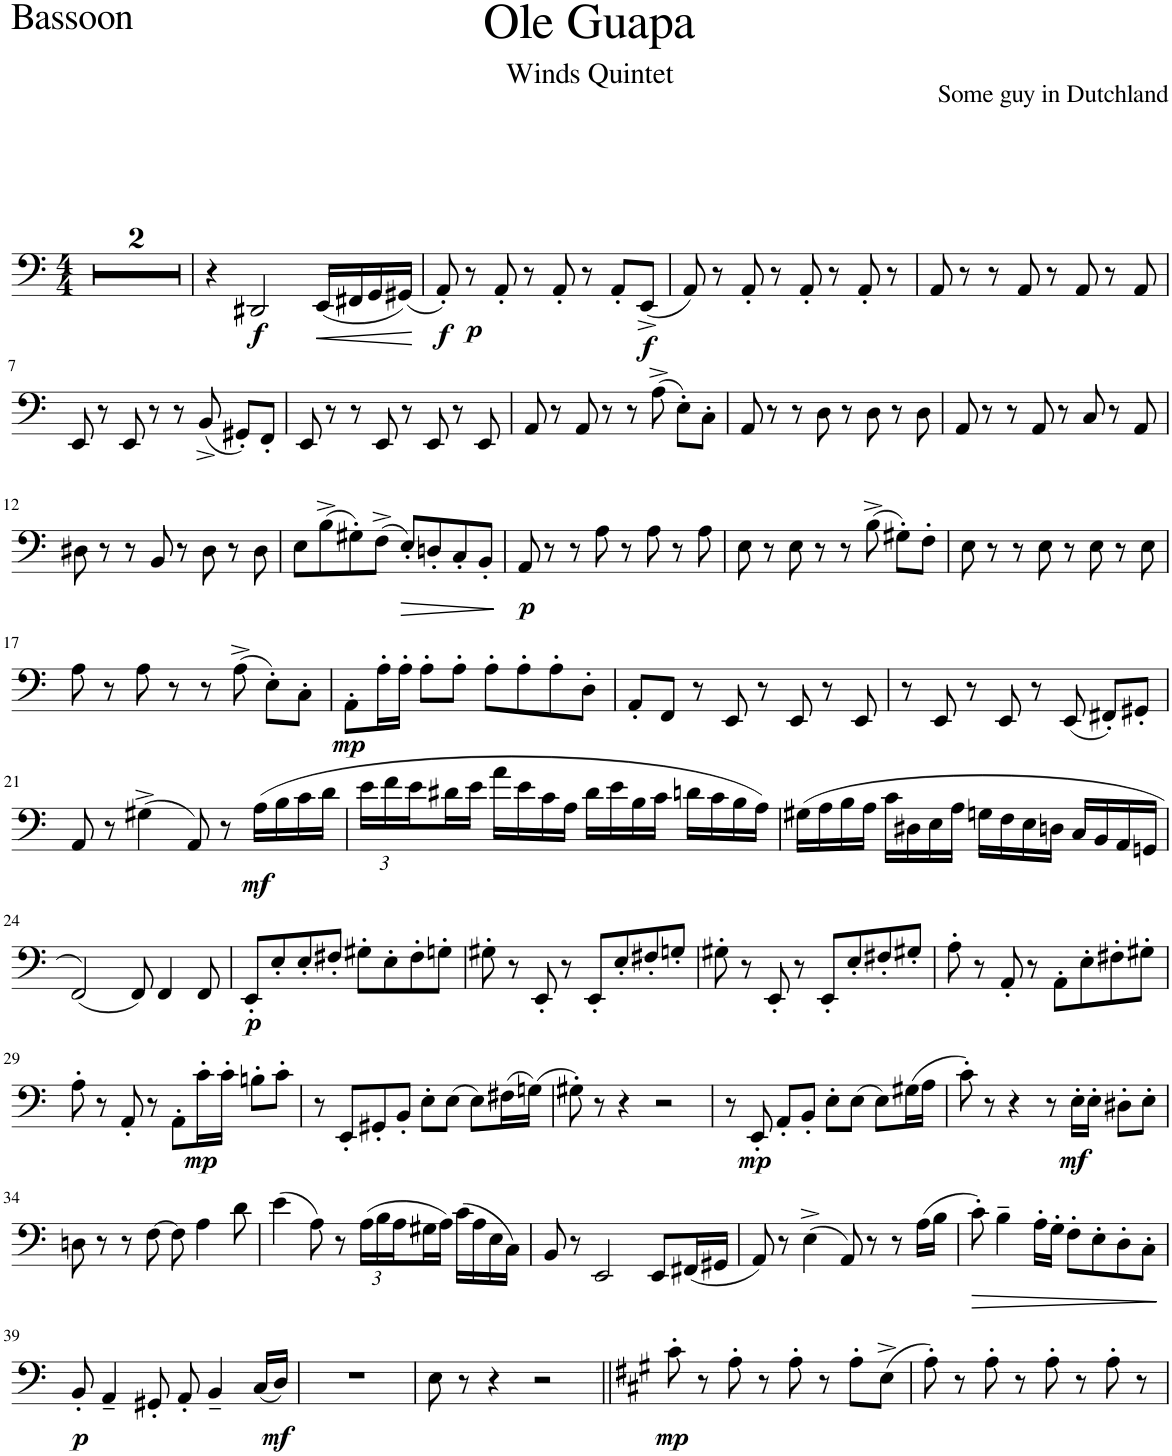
**kern	**dynam
*part1	*part1
*staff1	*staff1
*I"Bassoon	*
*I'Bsn	*
*clefF4	*
*k[]	*
*M4/4	*
=1	=1
1r	.
=2	=2
1r	.
=3	=3
4r	.
!	!LO:DY:b
2DD#X/	f
!	!LO:HP:b
(16EE/LL	<
16FF#X/	.
16GG/	.
(16GG#X/JJ)	.
.	[
=4	=4
!	!LO:DY:b
8AA'/)	f
!	!LO:DY:b
8r	p
8AA'/	.
8r	.
8AA'/	.
8r	.
8AA'/L	.
!	!LO:DY:b
(8EE^/J	f
=5	=5
8AA/)	.
8r	.
8AA'/	.
8r	.
8AA'/	.
8r	.
8AA'/	.
8r	.
=6	=6
8AA/	.
8r	.
8r	.
8AA/	.
8r	.
8AA/	.
8r	.
8AA/	.
!!LO:LB:g=z
=7	=7
8EE/	.
8r	.
8EE/	.
8r	.
8r	.
(8BB^/	.
8GG#X'/L)	.
8FF'/J	.
=8	=8
8EE/	.
8r	.
8r	.
8EE/	.
8r	.
8EE/	.
8r	.
8EE/	.
=9	=9
8AA/	.
8r	.
8AA/	.
8r	.
8r	.
(8A^\	.
8E'\L)	.
8C'\J	.
=10	=10
8AA/	.
8r	.
8r	.
8D\	.
8r	.
8D\	.
8r	.
8D\	.
=11	=11
8AA/	.
8r	.
8r	.
8AA/	.
8r	.
8C/	.
8r	.
8AA/	.
!!LO:LB:g=z
=12	=12
8D#X\	.
8r	.
8r	.
8BB/	.
8r	.
8D#\	.
8r	.
8D#\	.
=13	=13
8E\L	.
(8B^\	.
8G#X'\)	.
(8F^\J	.
!	!LO:HP:b
8E'/L)	>
8Dn'/	.
8C'/	.
8BB'/J	.
.	]
=14	=14
!	!LO:DY:b
8AA/	p
8r	.
8r	.
8A\	.
8r	.
8A\	.
8r	.
8A\	.
=15	=15
8E\	.
8r	.
8E\	.
8r	.
8r	.
(8B^\	.
8G#X'\L)	.
8F'\J	.
=16	=16
8E\	.
8r	.
8r	.
8E\	.
8r	.
8E\	.
8r	.
8E\	.
!!LO:LB:g=z
=17	=17
8A\	.
8r	.
8A\	.
8r	.
8r	.
(8A^\	.
8E'\L)	.
8C'\J	.
=18	=18
!	!LO:DY:b
8AA'\L	mp
16A'\L	.
16A'\JJ	.
8A'\L	.
8A'\J	.
8A'\L	.
8A'\	.
8A'\	.
8D'\J	.
=19	=19
8AA'/L	.
8FF/J	.
8r	.
8EE/	.
8r	.
8EE/	.
8r	.
8EE/	.
=20	=20
8r	.
8EE/	.
8r	.
8EE/	.
8r	.
(8EE/	.
8FF#X'/L)	.
8GG#X'/J	.
!!LO:LB:g=z
=21	=21
8AA/	.
8r	.
(4G#X^\	.
8AA/)	.
8r	.
!	!LO:DY:b
(16A\LL	mf
16B\	.
16c\	.
16d\JJ	.
=22	=22
*Xbrackettup	*
24e\LL	.
24f\	.
24e\	.
16d#X\	.
16e\JJ	.
16a\LL	.
16e\	.
16c\	.
16A\JJ	.
16d#\LL	.
16e\	.
16B\	.
16c\JJ	.
16dn\LL	.
16c\	.
16B\	.
16A\JJ)	.
=23	=23
(16G#X\LL	.
16A\	.
16B\	.
16A\JJ	.
16c\LL	.
16D#X\	.
16E\	.
16A\JJ	.
16Gn\LL	.
16F\	.
16E\	.
16Dn\JJ	.
16C/LL	.
16BB/	.
16AA/	.
16GGn/JJ	.
!!LO:LB:g=z
=24	=24
(2FF/)	.
8FF/)	.
4FF/	.
8FF/	.
=25	=25
!	!LO:DY:b
8EE'/L	p
8E'/	.
8E'/	.
8F#X'/J	.
8G#X'\L	.
8E'\	.
8F#'\	.
8Gn'\J	.
=26	=26
8G#X'\	.
8r	.
8EE'/	.
8r	.
8EE'/L	.
8E'/	.
8F#X'/	.
8Gn'/J	.
=27	=27
8G#X'\	.
8r	.
8EE'/	.
8r	.
8EE'/L	.
8E'/	.
8F#X'/	.
8G#X'/J	.
=28	=28
8A'\	.
8r	.
8AA'/	.
8r	.
8AA'\L	.
8E'\	.
8F#X'\	.
8G#X'\J	.
!!LO:LB:g=z
=29	=29
8A'\	.
8r	.
8AA'/	.
8r	.
8AA'\L	.
!	!LO:DY:b
16c'\L	mp
16c'\JJ	.
8Bn'\L	.
8c'\J	.
=30	=30
8r	.
8EE'/L	.
8GG#X'/	.
8BB'/J	.
8E'\L	.
(8E\J	.
8E\L)	.
(16F#X\L	.
(16Gn\JJ)	.
=31	=31
8G#X'\)	.
8r	.
4r	.
2r	.
=32	=32
8r	.
!	!LO:DY:b
8EE'/	mp
8AA'/L	.
8BB'/J	.
8E'\L	.
(8E\J	.
8E\L)	.
(16G#X\L	.
16A\JJ	.
=33	=33
8c'\)	.
8r	.
4r	.
8r	.
!	!LO:DY:b
16E'\LL	mf
16E'\JJ	.
8D#X'\L	.
8E'\J	.
!!LO:LB:g=z
=34	=34
8Dn\	.
8r	.
8r	.
[8F\	.
8F\]	.
4A\	.
8d\	.
=35	=35
(4e\	.
8A\)	.
8r	.
(24A\LL	.
24B\	.
24A\	.
16G#X\	.
16A\JJ)	.
(16c\LL	.
16A\	.
16E\	.
16C\JJ)	.
=36	=36
8BB/	.
8r	.
2EE/	.
8EE/L	.
(16FF#X/L	.
16GG#X/JJ	.
=37	=37
8AA/)	.
8r	.
(4E^\	.
8AA/)	.
8r	.
8r	.
(16A\LL	.
16B\JJ	.
=38	=38
!	!LO:HP:b
8c'\)	>
4B~\	.
16A'\LL	.
16G'\JJ	.
8F'\L	.
8E'\	.
8D'\	.
8C'\J	.
.	]
!!LO:LB:g=z
=39	=39
!	!LO:DY:b
8BB'/	p
4AA~/	.
8GG#X'/	.
8AA'/	.
4BB~/	.
(16C/LL	.
!	!LO:DY:b
16D/JJ)	mf
=40	=40
1r	.
=41	=41
8E\	.
8r	.
4r	.
2r	.
=42||	=42||
*k[f#c#g#]	*
!	!LO:DY:b
8c#'\	mp
8r	.
8A'\	.
8r	.
8A'\	.
8r	.
8A'\L	.
8E^\J	.
=	=
*-	*-
